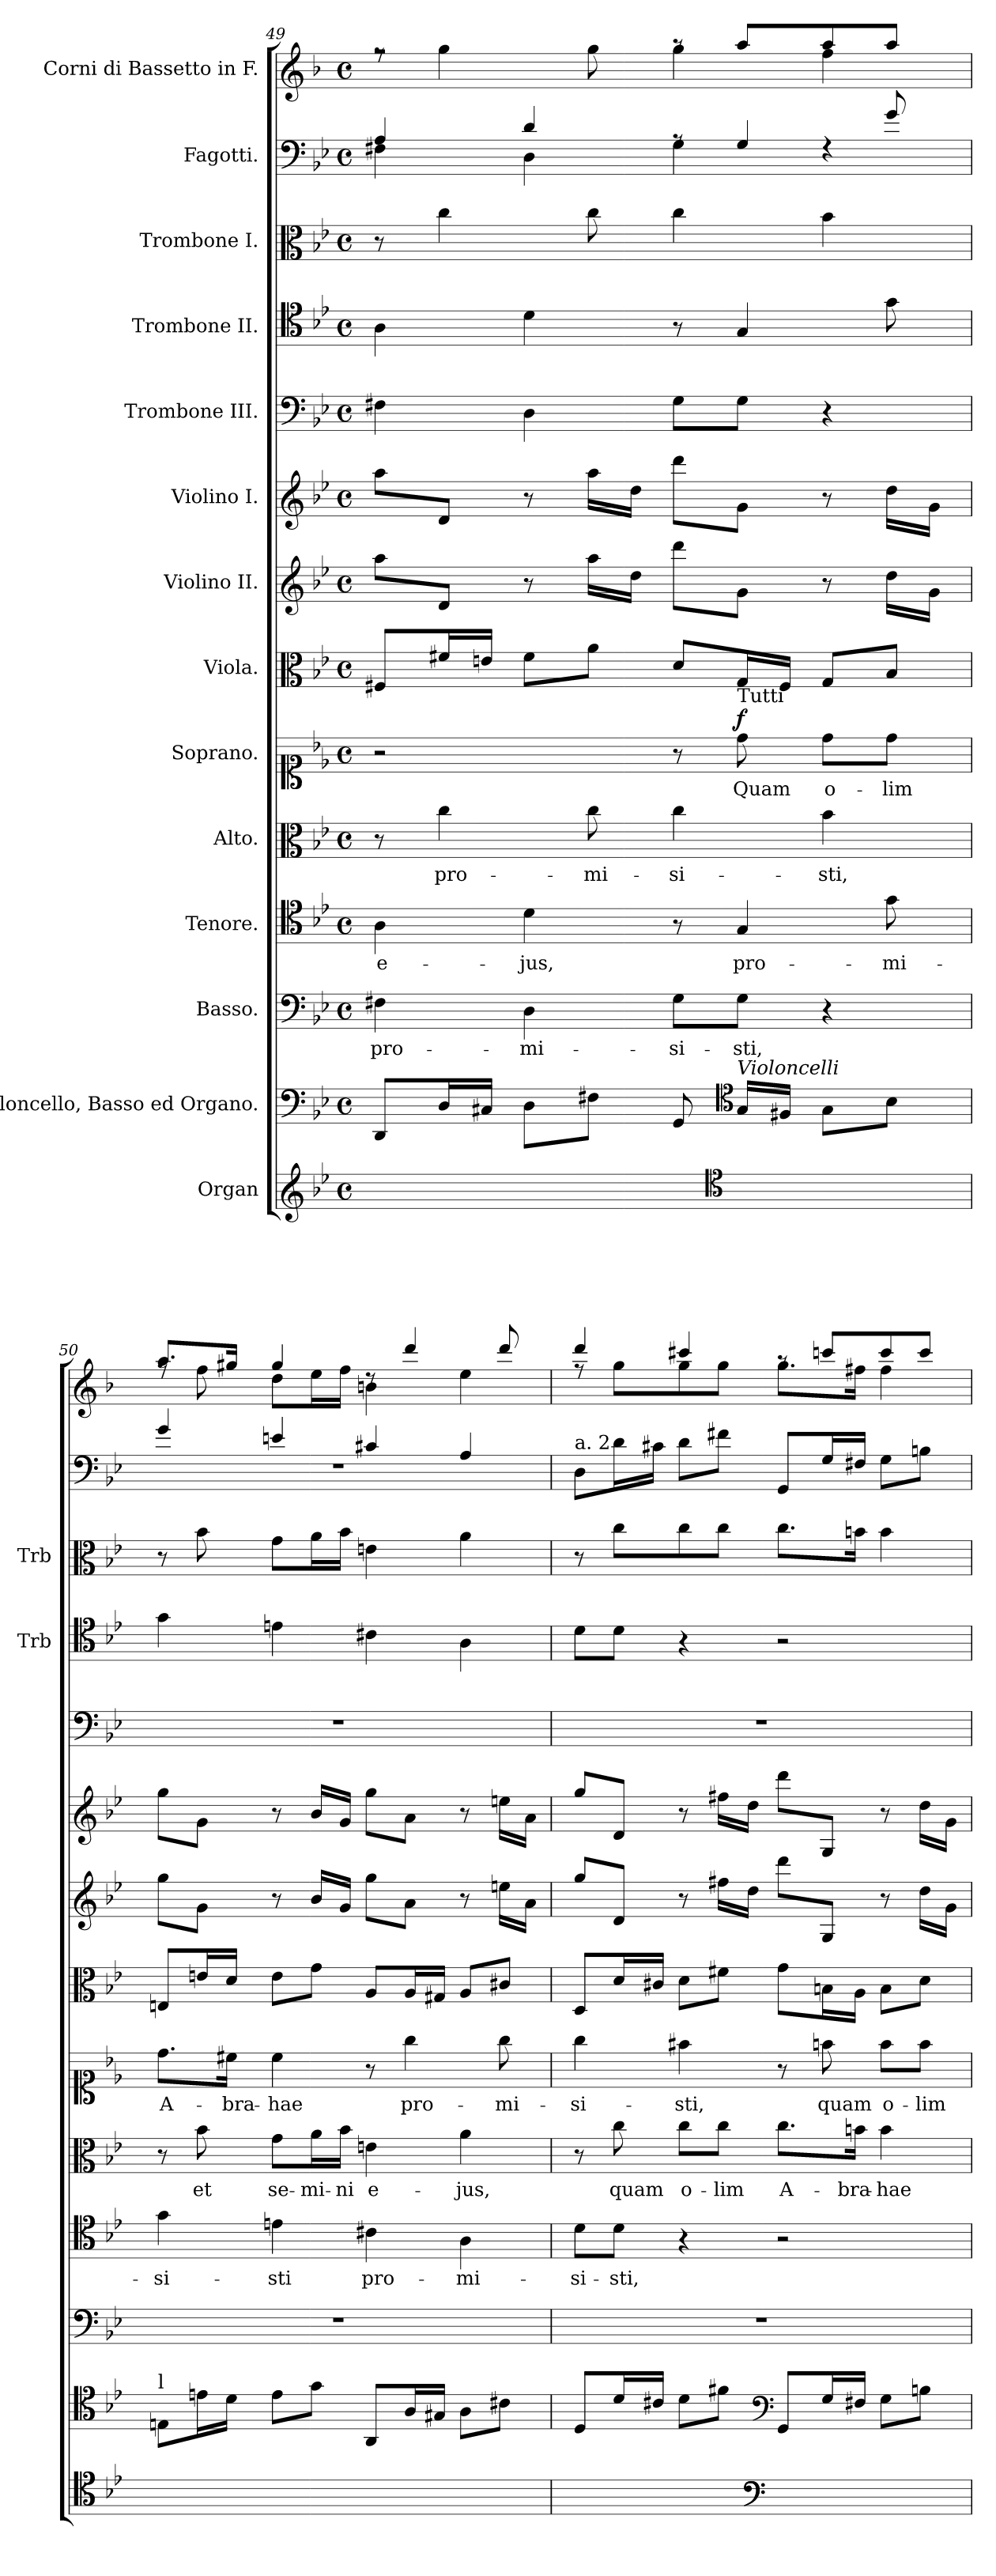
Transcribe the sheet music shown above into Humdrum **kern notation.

**kern	**kern	**kern	**text	**kern	**text	**kern	**text	**kern	**text	**dynam	**kern	**text	**kern	**text	**kern	**text	**kern	**kern	**text	**kern	**text	**kern	**text	**kern	**text
*part14	*part13	*part12	*part12	*part11	*part11	*part10	*part10	*part9	*part9	*part9	*part8	*part8	*part7	*part7	*part6	*part6	*part5	*part4	*part4	*part3	*part3	*part2	*part2	*part1	*part1
*staff14	*staff13	*staff12	*staff12	*staff11	*staff11	*staff10	*staff10	*staff9	*staff9	*staff9	*staff8	*staff8	*staff7	*staff7	*staff6	*staff6	*staff5	*staff4	*staff4	*staff3	*staff3	*staff2	*staff2	*staff1	*staff1
*I"Organ	*I"Violoncello, Basso ed Organo.	*I"Basso.	*	*I"Tenore.	*	*I"Alto.	*	*I"Soprano.	*	*	*I"Viola.	*	*I"Violino II.	*	*I"Violino I.	*	*I"Trombone III.	*I"Trombone II.	*	*I"Trombone I.	*	*I"Fagotti.	*	*I"Corni di Bassetto in F.	*
*	*	*	*	*	*	*	*	*	*	*	*	*	*	*	*	*	*	*I'Trb	*	*I'Trb	*	*	*	*	*
!!LO:PB:g=z
*clefG2	*clefF4	*clefF4	*	*clefC4	*	*clefC3	*	*clefC1	*	*	*clefC3	*	*clefG2	*	*clefG2	*	*clefF4	*clefC4	*	*clefC3	*	*clefF4	*	*clefG2	*
*	*	*	*	*	*	*	*	*	*	*	*	*	*	*	*	*	*	*	*	*	*	*	*	*ITrd4c7	*
*k[b-e-]	*k[b-e-]	*k[b-e-]	*	*k[b-e-]	*	*k[b-e-]	*	*k[b-e-]	*	*	*k[b-e-]	*	*k[b-e-]	*	*k[b-e-]	*	*k[b-e-]	*k[b-e-]	*	*k[b-e-]	*	*k[b-e-]	*	*k[b-e-]	*
*M4/4	*M4/4	*M4/4	*	*M4/4	*	*M4/4	*	*M4/4	*	*	*M4/4	*	*M4/4	*	*M4/4	*	*M4/4	*M4/4	*	*M4/4	*	*M4/4	*	*M4/4	*
*met(c)	*met(c)	*met(c)	*	*met(c)	*	*met(c)	*	*met(c)	*	*	*met(c)	*	*met(c)	*	*met(c)	*	*met(c)	*met(c)	*	*met(c)	*	*met(c)	*	*met(c)	*
=49	=49	=49	=49	=49	=49	=49	=49	=49	=49	=49	=49	=49	=49	=49	=49	=49	=49	=49	=49	=49	=49	=49	=49	=49	=49
*^	*^	*	*	*	*	*	*	*	*	*	*	*	*	*	*	*	*	*	*	*	*	*	*	*	*
!	!	!	!	!	!LO:LY:b	!	!LO:LY:b	!	!	!	!	!	!	!	!	!	!	!	!	!	!	!	!	!	!	!	!
*	*	*	*	*	*	*	*	*	*	*	*	*	*	*	*	*	*	*	*	*	*	*	*	*^	*	*^	*
4.d\yy 4.f#X\yy 4.a\yy 4.cc\yy	8DDD/Lyy	8DD/L	8DDD/Lyy	4F#X\	pro-	4A\	e-	8r	.	2r	.	.	8F#X/L	.	8aa\L	.	8aa\L	.	4F#X\	4A\	.	8r	.	4A/	4F#X\	.	2rff	8rff	.
!	!	!	!	!	!	!	!	!	!LO:LY:b	!	!	!	!	!	!	!	!	!	!	!	!	!	!	!	!	!	!	!	!
.	16DD/Lyy	16D/L	16DD/Lyy	.	.	.	.	4cc\	pro-	.	.	.	16f#X/L	.	8d/J	.	8d/J	.	.	.	.	4cc\	.	.	.	.	.	4cc\	.
.	16CC#X/JJyy	16C#X/JJ	16CC#X/JJyy	.	.	.	.	.	.	.	.	.	16en/JJ	.	.	.	.	.	.	.	.	.	.	.	.	.	.	.	.
!	!	!	!	!	!LO:LY:b	!	!LO:LY:b	!	!	!	!	!	!	!	!	!	!	!	!	!	!	!	!	!	!	!	!	!	!
.	8DD/Lyy	8D\L	8DD\Lyy	4D\	-mi-	4d\	-jus,	.	.	.	.	.	8f#\L	.	8r	.	8r	.	4D\	4d\	.	.	.	4d/	4D\	.	.	.	.
!	!	!	!	!	!	!	!	!	!LO:LY:b	!	!	!	!	!	!	!	!	!	!	!	!	!	!	!	!	!	!	!	!
8d\yy 8f#\yy 8a\yy 8cc\yy	8FF#X/Jyy	8F#X\J	8FF#X\Jyy	.	.	.	.	8cc\	-mi-	.	.	.	8a\J	.	16aa\LL	.	16aa\LL	.	.	.	.	8cc\	.	.	.	.	.	8cc\	.
.	.	.	.	.	.	.	.	.	.	.	.	.	.	.	16dd\JJ	.	16dd\JJ	.	.	.	.	.	.	.	.	.	.	.	.
!	!	!	!	!	!LO:LY:b	!	!	!	!LO:LY:b	!	!	!	!	!	!	!	!	!	!	!	!	!	!	!	!	!	!	!	!
8G\yy 8c\yy 8g\yy	8GGG/Lyy	8GG/	4GGG/yy	8G\L	-si-	8r	.	4cc\	-si-	8r	.	.	8d/L	.	8ddd\L	.	8ddd\L	.	8G\L	8r	.	4cc\	.	8rA	4G\	.	8raa	4cc\	.
*clefC4	*	*clefC4	*	*	*	*	*	*	*	*	*	*	*	*	*	*	*	*	*	*	*	*	*	*	*	*	*	*	*
!	!	!	!	!	!	!	!	!	!	!LO:TX:a:t=Tutti	!	!	!	!	!	!	!	!	!	!	!	!	!	!	!	!	!	!	!
!	!	!LO:TX:a:i:t=Violoncelli	!	!	!	!	!	!	!	!	!	!	!	!	!	!	!	!	!	!	!	!	!	!	!	!	!	!	!
!	!	!	!	!	!LO:LY:b	!	!LO:LY:b	!	!	!	!LO:LY:b	!LO:DY:a	!	!	!	!	!	!	!	!	!	!	!	!	!	!	!	!	!
4.G\yy 4.B-\yy 4.d\yy	16G/Lyy	16G/LL	.	8G\J	-sti,	4G/	pro-	.	.	8dd\	Quam	f	16G/L	.	8g\J	.	8g\J	.	8G\J	4G/	.	.	.	4G/	.	.	8dd/L	.	.
.	16F#X/JJyy	16F#X/JJ	.	.	.	.	.	.	.	.	.	.	16F#/JJ	.	.	.	.	.	.	.	.	.	.	.	.	.	.	.	.
!	!	!	!	!	!	!	!	!	!LO:LY:b	!	!LO:LY:b	!	!	!	!	!	!	!	!	!	!	!	!	!	!	!	!	!	!
.	8G\Lyy	8G\L	4ryy	4r	.	.	.	4b-\	-sti,	8dd\L	o-	.	8G/L	.	8r	.	8r	.	4r	.	.	4b-\	.	.	4rF	.	8dd/	4b-\	.
!	!	!	!	!	!	!	!LO:LY:b	!	!	!	!LO:LY:b	!	!	!	!	!	!	!	!	!	!	!	!	!	!	!	!	!	!
.	8B-\Jyy	8B-\J	.	.	.	8g\	-mi-	.	.	8dd\J	-lim	.	8B-/J	.	16dd\LL	.	16dd\LL	.	.	8g\	.	.	.	8g/	.	.	8dd/J	.	.
.	.	.	.	.	.	.	.	.	.	.	.	.	.	.	16g\JJ	.	16g\JJ	.	.	.	.	.	.	.	.	.	.	.	.
*	*	*v	*v	*	*	*	*	*	*	*	*	*	*	*	*	*	*	*	*	*	*	*	*	*	*	*	*	*	*
=50	=50	=50	=50	=50	=50	=50	=50	=50	=50	=50	=50	=50	=50	=50	=50	=50	=50	=50	=50	=50	=50	=50	=50	=50	=50	=50	=50	=50
!	!	!LO:TX:a:t=l	!	!	!	!	!	!	!	!	!	!	!	!	!	!	!	!	!	!	!	!	!	!	!	!	!	!
!	!	!	!	!	!	!LO:LY:b	!	!	!	!LO:LY:b	!	!	!LO:LY:b	!	!LO:LY:b	!	!LO:LY:b	!	!	!LO:LY:b	!	!	!	!	!LO:LY:b	!	!	!LO:LY:b
8.d\yy 8.en\yy [8.g\yy [8.b-\yyL	8En\Lyy	8En\L	1r	.	4g\	-si-	8r	.	8.dd\L	A-	.	8En/L	.	8gg\L	.	8gg\L	.	1r	4g\	.	8r	.	4g/	1rF	.	8.dd/L	8rff	.
!	!	!	!	!	!	!	!	!LO:LY:b	!	!	!	!	!	!	!	!	!	!	!	!	!	!LO:LY:b	!	!	!	!	!	!
.	16e\Lyy	16en\L	.	.	.	.	8b-\	et	.	.	.	16en/L	.	8g\J	.	8g\J	.	.	.	.	8b-\	.	.	.	.	.	8b-\	.
!	!	!	!	!	!	!	!	!	!	!LO:LY:b	!	!	!	!	!	!	!	!	!	!	!	!	!	!	!	!	!	!
16c#X\yy 16g\yy] 16b-\yy]Jk	16d\JJyy	16d\JJ	.	.	.	.	.	.	16cc#X\Jk	-bra-	.	16d/JJ	.	.	.	.	.	.	.	.	.	.	.	.	.	16cc#X/Jk	.	.
!	!	!	!	!	!	!LO:LY:b	!	!LO:LY:b	!	!LO:LY:b	!	!	!	!	!	!	!	!	!	!	!	!	!	!	!	!	!	!
4e\yy 4b-\yy 4cc#X\yy	8e\Lyy	8e\L	.	.	4en\	-sti	8g\L	se-	4cc#\	-hae	.	8e\L	.	8r	.	8r	.	.	4en\	.	8g\L	.	4en/	.	.	4cc#/	8g\L	.
!	!	!	!	!	!	!	!	!LO:LY:b	!	!	!	!	!	!	!	!	!	!	!	!	!	!	!	!	!	!	!	!
.	8g\Jyy	8g\J	.	.	.	.	16a\L	-mi-	.	.	.	8g\J	.	16b-/LL	.	16b-/LL	.	.	.	.	16a\L	.	.	.	.	.	16a\L	.
!	!	!	!	!	!	!	!	!LO:LY:b	!	!	!	!	!	!	!	!	!	!	!	!	!	!	!	!	!	!	!	!
.	.	.	.	.	.	.	16b-\JJ	-ni	.	.	.	.	.	16g/JJ	.	16g/JJ	.	.	.	.	16b-\JJ	.	.	.	.	.	16b-\JJ	.
!	!	!	!	!	!	!LO:LY:b	!	!LO:LY:b	!	!	!	!	!	!	!	!	!	!	!	!	!	!	!	!	!	!	!	!
4.A\yy 4.c#\yy 4.e\yy 4.g\yy	8AA/Lyy	8AA/L	.	.	4c#X\	pro-	4en\	e-	8r	.	.	8A/L	.	8gg\L	.	8gg\L	.	.	4c#X\	.	4en\	.	4c#X/	.	.	8rdd	4en\	.
!	!	!	!	!	!	!	!	!	!	!LO:LY:b	!	!	!	!	!	!	!	!	!	!	!	!	!	!	!	!	!	!
.	16A/Lyy	16A/L	.	.	.	.	.	.	4gg\	pro-	.	16A/L	.	8a\J	.	8a\J	.	.	.	.	.	.	.	.	.	4gg/	.	.
.	16G#X/JJyy	16G#X/JJ	.	.	.	.	.	.	.	.	.	16G#X/JJ	.	.	.	.	.	.	.	.	.	.	.	.	.	.	.	.
!	!	!	!	!	!	!LO:LY:b	!	!LO:LY:b	!	!	!	!	!	!	!	!	!	!	!	!	!	!	!	!	!	!	!	!
.	8A\Lyy	8A\L	.	.	4A\	-mi-	4a\	-jus,	.	.	.	8A/L	.	8r	.	8r	.	.	4A\	.	4a\	.	4A/	.	.	.	4a\	.
!	!	!	!	!	!	!	!	!	!	!LO:LY:b	!	!	!	!	!	!	!	!	!	!	!	!	!	!	!	!	!	!
8c#\yy [8g\yy [8a\yy	8c#\Jyy	8c#X\J	.	.	.	.	.	.	8gg\	-mi-	.	8c#X/J	.	16een\LL	.	16een\LL	.	.	.	.	.	.	.	.	.	8gg/	.	.
.	.	.	.	.	.	.	.	.	.	.	.	.	.	16a\JJ	.	16a\JJ	.	.	.	.	.	.	.	.	.	.	.	.
*	*	*	*	*	*	*	*	*	*	*	*	*	*	*	*	*	*	*	*	*	*	*	*v	*v	*	*	*	*
=51	=51	=51	=51	=51	=51	=51	=51	=51	=51	=51	=51	=51	=51	=51	=51	=51	=51	=51	=51	=51	=51	=51	=51	=51	=51	=51	=51
!	!	!	!	!	!	!	!	!	!	!	!	!	!	!	!	!	!	!	!	!	!	!	!LO:TX:a:t=a. 2	!	!	!	!
!	!	!	!	!	!	!LO:LY:b	!	!	!	!LO:LY:b	!	!	!	!	!	!	!	!	!	!	!	!	!	!	!	!	!
8.d\yy 8.g\yy] 8.a\yy]L	8D/Lyy	8D/L	1r	.	8d\L	-si-	8r	.	4gg\	-si-	.	8D/L	.	8gg/L	.	8gg/L	.	1r	8d\L	.	8r	.	8D\L	.	4gg/	8rff	.
!	!	!	!	!	!	!LO:LY:b	!	!LO:LY:b	!	!	!	!	!	!	!	!	!	!	!	!	!	!	!	!	!	!	!
.	16d/Lyy	16d/L	.	.	8d\J	-sti,	8cc\	quam	.	.	.	16d/L	.	8d/J	.	8d/J	.	.	8d\J	.	8cc\L	.	16d\L	.	.	8cc\L	.
16f#X\Jkyy	16c#X/JJyy	16c#X/JJ	.	.	.	.	.	.	.	.	.	16c#X/JJ	.	.	.	.	.	.	.	.	.	.	16c#X\JJ	.	.	.	.
!	!	!	!	!	!	!	!	!LO:LY:b	!	!LO:LY:b	!	!	!	!	!	!	!	!	!	!	!	!	!	!	!	!	!
4d\yy 4f#\yy 4a\yy 4cc\yy	8d\Lyy	8d\L	.	.	4r	.	8cc\L	o-	4ff#X\	-sti,	.	8d\L	.	8r	.	8r	.	.	4r	.	8cc\	.	8d\L	.	4ff#X/	8cc\	.
!	!	!	!	!	!	!	!	!LO:LY:b	!	!	!	!	!	!	!	!	!	!	!	!	!	!	!	!	!	!	!
.	8f#\Jyy	8f#X\J	.	.	.	.	8cc\J	-lim	.	.	.	8f#X\J	.	16ff#X\LL	.	16ff#X\LL	.	.	.	.	8cc\J	.	8f#X\J	.	.	8cc\J	.
.	.	.	.	.	.	.	.	.	.	.	.	.	.	16dd\JJ	.	16dd\JJ	.	.	.	.	.	.	.	.	.	.	.
*clefF4	*	*clefF4	*	*	*	*	*	*	*	*	*	*	*	*	*	*	*	*	*	*	*	*	*	*	*	*	*
!	!	!	!	!	!	!	!	!LO:LY:b	!	!	!	!	!	!	!	!	!	!	!	!	!	!	!	!	!	!	!
8cn\yy [8g\yy	8GG/Lyy	8GG/L	.	.	2r	.	8.cc\L	A-	8r	.	.	8g\L	.	8ddd\L	.	8ddd\L	.	.	2r	.	8.cc\L	.	8GG/L	.	8raa	8.cc\L	.
!	!	!	!	!	!	!	!	!	!	!LO:LY:b	!	!	!	!	!	!	!	!	!	!	!	!	!	!	!	!	!
[4.Bn\yy [4.fn\yy 4.g\yy_	16G/Lyy	16G/L	.	.	.	.	.	.	8ffn\	quam	.	16Bn\L	.	8G/J	.	8G/J	.	.	.	.	.	.	16G/L	.	8ffn/L	.	.
!	!	!	!	!	!	!	!	!LO:LY:b	!	!	!	!	!	!	!	!	!	!	!	!	!	!	!	!	!	!	!
.	16F#X/JJyy	16F#X/JJ	.	.	.	.	16bn\Jk	-bra-	.	.	.	16A\JJ	.	.	.	.	.	.	.	.	16bn\Jk	.	16F#X/JJ	.	.	16bn\Jk	.
!	!	!	!	!	!	!	!	!LO:LY:b	!	!LO:LY:b	!	!	!	!	!	!	!	!	!	!	!	!	!	!	!	!	!
.	8G\Lyy	8G\L	.	.	.	.	4b\	-hae	8ff\L	o-	.	8B\L	.	8r	.	8r	.	.	.	.	4b\	.	8G\L	.	8ff/	4b\	.
!	!	!	!	!	!	!	!	!	!	!LO:LY:b	!	!	!	!	!	!	!	!	!	!	!	!	!	!	!	!	!
.	8B\Jyy	8Bn\J	.	.	.	.	.	.	8ff\J	-lim	.	8d\J	.	16dd\LL	.	16dd\LL	.	.	.	.	.	.	8Bn\J	.	8ff/J	.	.
.	.	.	.	.	.	.	.	.	.	.	.	.	.	16g\JJ	.	16g\JJ	.	.	.	.	.	.	.	.	.	.	.
*v	*v	*	*	*	*	*	*	*	*	*	*	*	*	*	*	*	*	*	*	*	*	*	*	*	*v	*v	*
=	=	=	=	=	=	=	=	=	=	=	=	=	=	=	=	=	=	=	=	=	=	=	=	=	=
*-	*-	*-	*-	*-	*-	*-	*-	*-	*-	*-	*-	*-	*-	*-	*-	*-	*-	*-	*-	*-	*-	*-	*-	*-	*-
